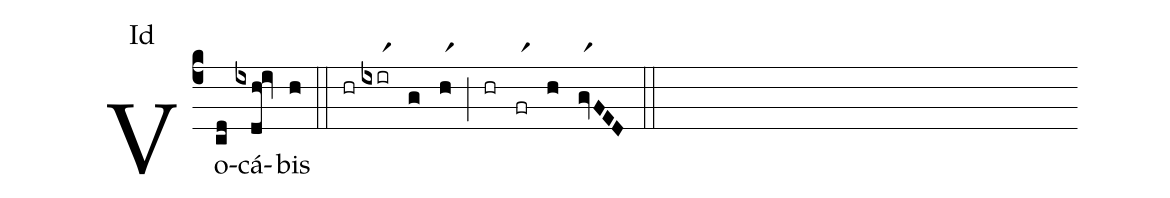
annotation: Id;
%%
(c4) Vo(cd)cá(ixdh!iv)bis(h) (::) (hr)(ixirr1)(g)(hr1)(;)(hr)(frr1)(h)(gvr1FED)(::)
